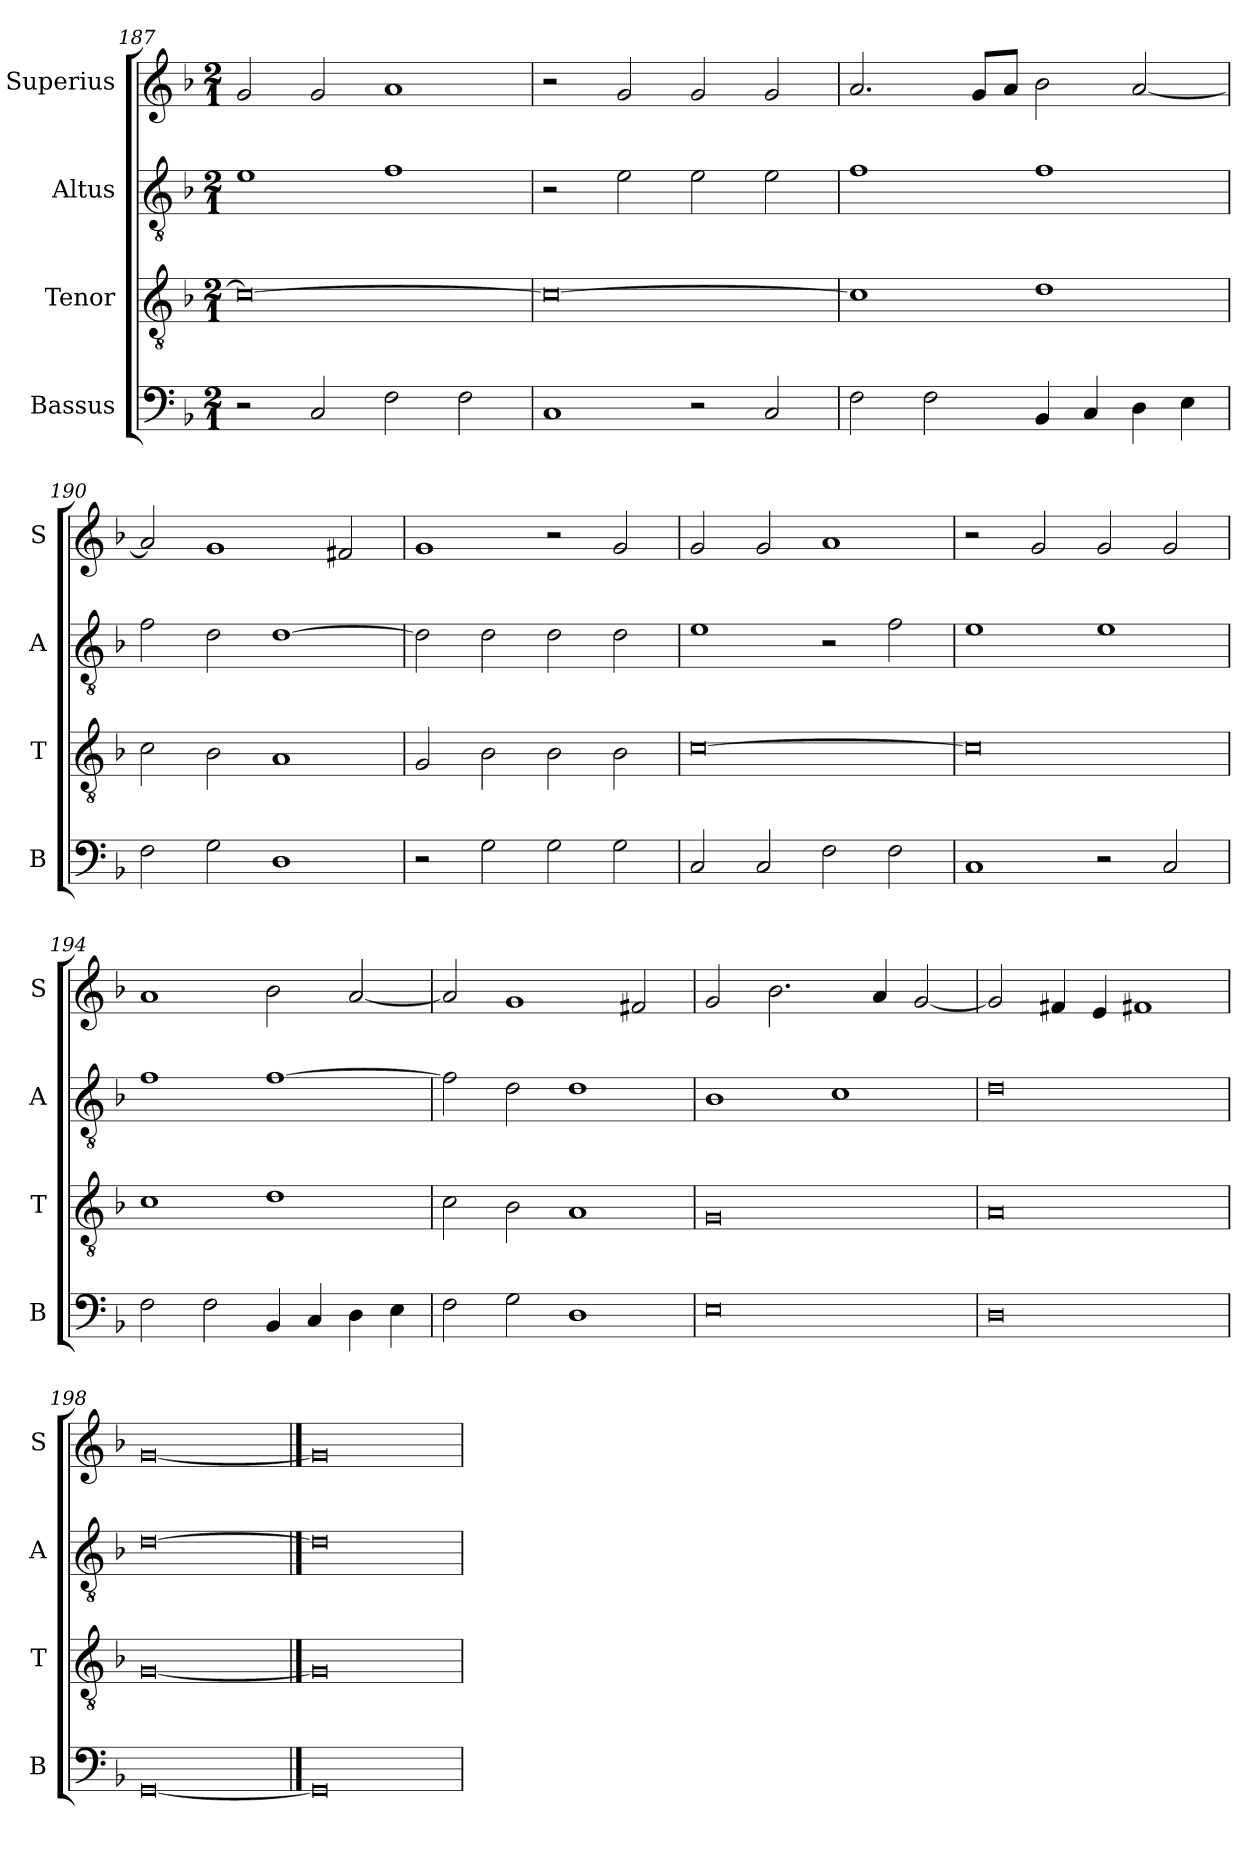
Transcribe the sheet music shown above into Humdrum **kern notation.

**kern	**kern	**kern	**kern
*part4	*part3	*part2	*part1
*staff4	*staff3	*staff2	*staff1
*I"Bassus	*I"Tenor	*I"Altus	*I"Superius
*I'B	*I'T	*I'A	*I'S
*clefF4	*clefGv2	*clefGv2	*clefG2
*k[b-]	*k[b-]	*k[b-]	*k[b-]
*F:	*F:	*F:	*F:
*M2/1	*M2/1	*M2/1	*M2/1
=187	=187	=187	=187
2r	0c_	1e	2g
2C	.	.	2g
2F	.	1f	1a
2F	.	.	.
=188	=188	=188	=188
1C	0c_	2r	2r
.	.	2e	2g
2r	.	2e	2g
2C	.	2e	2g
=189	=189	=189	=189
2F	1c]	1f	2.a
2F	.	.	.
.	.	.	8gL
.	.	.	8aJ
4BB-	1d	1f	2b-
4C	.	.	.
4D	.	.	[2a
4E	.	.	.
=190	=190	=190	=190
2F	2c	2f	2a]
2G	2B-	2d	1g
1D	1A	[1d	.
.	.	.	2f#X
=191	=191	=191	=191
2r	2G	2d]	1g
2G	2B-	2d	.
2G	2B-	2d	2r
2G	2B-	2d	2g
=192	=192	=192	=192
2C	[0c	1e	2g
2C	.	.	2g
2F	.	2r	1a
2F	.	2f	.
=193	=193	=193	=193
1C	0c]	1e	2r
.	.	.	2g
2r	.	1e	2g
2C	.	.	2g
=194	=194	=194	=194
2F	1c	1f	1a
2F	.	.	.
4BB-	1d	[1f	2b-
4C	.	.	.
4D	.	.	[2a
4E	.	.	.
=195	=195	=195	=195
2F	2c	2f]	2a]
2G	2B-	2d	1g
1D	1A	1d	.
.	.	.	2f#X
=196	=196	=196	=196
0E	0G	1B-	2g
.	.	.	2.b-
.	.	1c	.
.	.	.	4a
.	.	.	[2g
=197	=197	=197	=197
0D	0A	0d	2g]
.	.	.	4f#X
.	.	.	4e
.	.	.	1f#X
=198	=198	=198	=198
[0GG	[0G	[0d	[0g
==199	==199	==199	==199
0GG]	0G]	0d]	0g]
=	=	=	=
*-	*-	*-	*-
